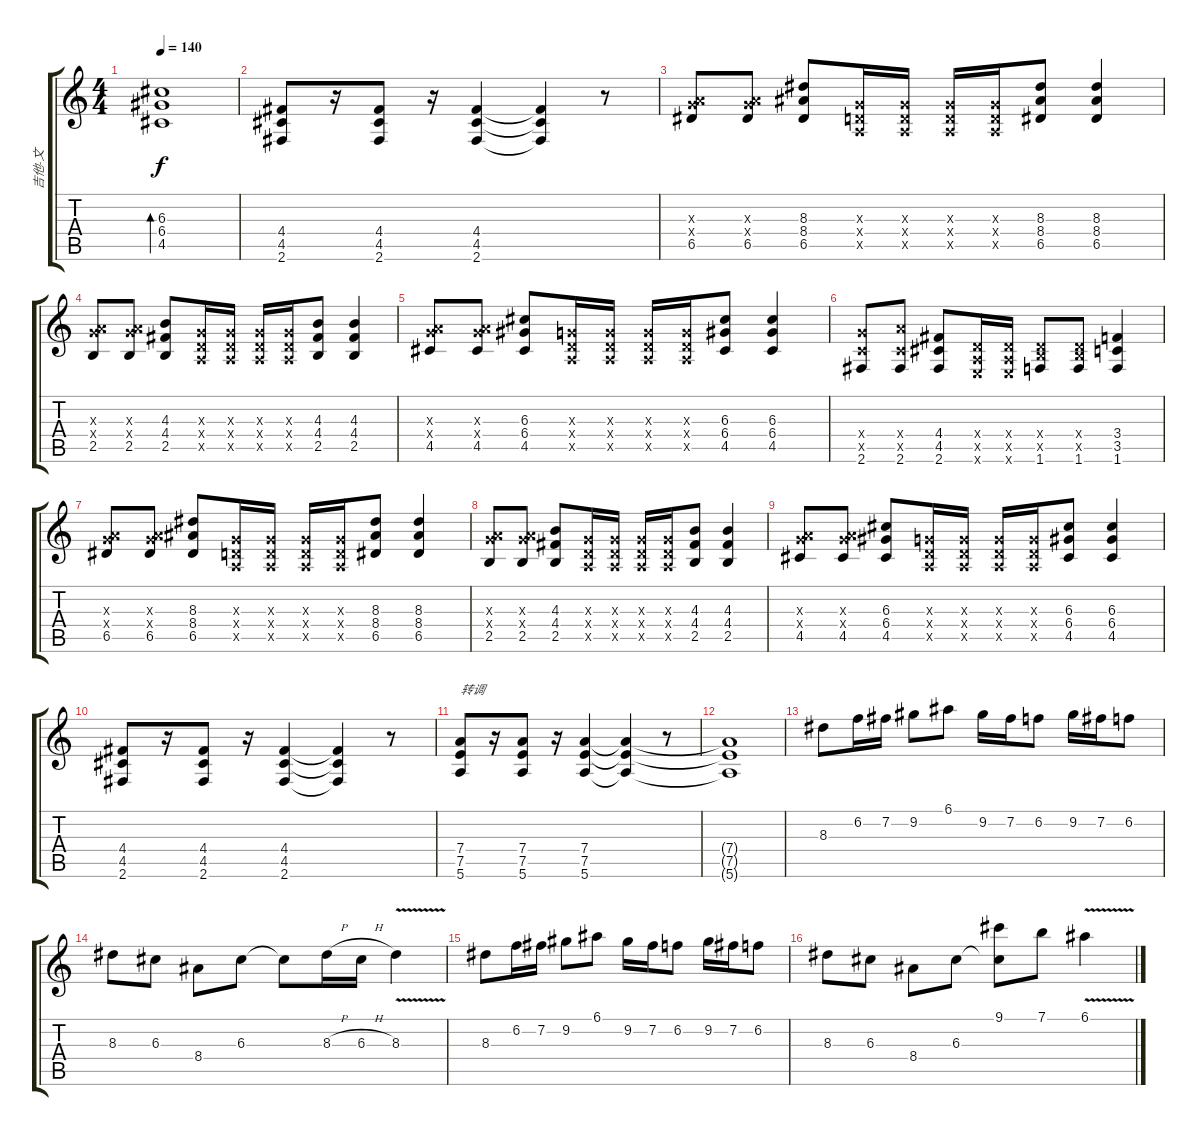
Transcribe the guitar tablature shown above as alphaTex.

\track ("吉他-文" "吉他-文") {instrument overdrivenguitar}
\staff {score tabs}
\tuning (E4 B3 G3 D3 A2 E2) {hide}
\ts (4 4)
\tempo 140
\clef g2
\ks c
(6.3 6.4 4.5).1{bd 480 dy f} |
(4.4 4.5 2.6).8{instrument overdrivenguitar} r.16 (4.4 4.5 2.6).8 r.16 (4.4 4.5 2.6).4 (4.4{t} 4.5{t} 2.6{t}).4 r.8 |
(0.3{x} 7.4{x} 6.5).8 (0.3{x} 7.4{x} 6.5).8 (8.3 8.4 6.5).8 (0.3{x} 0.4{x} 0.5{x}).16 (0.3{x} 0.4{x} 0.5{x}).16 (0.3{x} 0.4{x} 0.5{x}).16 (0.3{x} 0.4{x} 0.5{x}).16 (8.3 8.4 6.5).8 (8.3 8.4 6.5).4 |
(0.3{x} 7.4{x} 2.5).8 (0.3{x} 7.4{x} 2.5).8 (4.3 4.4 2.5).8 (0.3{x} 0.4{x} 0.5{x}).16 (0.3{x} 0.4{x} 0.5{x}).16 (0.3{x} 0.4{x} 0.5{x}).16 (0.3{x} 0.4{x} 0.5{x}).16 (4.3 4.4 2.5).8 (4.3 4.4 2.5).4 |
(0.3{x} 7.4{x} 4.5).8 (0.3{x} 7.4{x} 4.5).8 (6.3 6.4 4.5).8 (0.3{x} 0.4{x} 0.5{x}).16 (0.3{x} 0.4{x} 0.5{x}).16 (0.3{x} 0.4{x} 0.5{x}).16 (0.3{x} 0.4{x} 0.5{x}).16 (6.3 6.4 4.5).8 (6.3 6.4 4.5).4 |
(5.4{x} 3.5{x} 2.6).8 (7.4{x} 3.5{x} 2.6).8 (4.4 4.5 2.6).8 (0.4{x} 0.5{x} 0.6{x}).16 (0.4{x} 0.5{x} 0.6{x}).16 (0.4{x} 2.5{x} 1.6).8 (0.4{x} 2.5{x} 1.6).8 (3.4 3.5 1.6).4 |
(0.3{x} 7.4{x} 6.5).8 (0.3{x} 7.4{x} 6.5).8 (8.3 8.4 6.5).8 (0.3{x} 0.4{x} 0.5{x}).16 (0.3{x} 0.4{x} 0.5{x}).16 (0.3{x} 0.4{x} 0.5{x}).16 (0.3{x} 0.4{x} 0.5{x}).16 (8.3 8.4 6.5).8 (8.3 8.4 6.5).4 |
(0.3{x} 7.4{x} 2.5).8 (0.3{x} 7.4{x} 2.5).8 (4.3 4.4 2.5).8 (0.3{x} 0.4{x} 0.5{x}).16 (0.3{x} 0.4{x} 0.5{x}).16 (0.3{x} 0.4{x} 0.5{x}).16 (0.3{x} 0.4{x} 0.5{x}).16 (4.3 4.4 2.5).8 (4.3 4.4 2.5).4 |
(0.3{x} 7.4{x} 4.5).8 (0.3{x} 7.4{x} 4.5).8 (6.3 6.4 4.5).8 (0.3{x} 0.4{x} 0.5{x}).16 (0.3{x} 0.4{x} 0.5{x}).16 (0.3{x} 0.4{x} 0.5{x}).16 (0.3{x} 0.4{x} 0.5{x}).16 (6.3 6.4 4.5).8 (6.3 6.4 4.5).4 |
(4.4 4.5 2.6).8 r.16 (4.4 4.5 2.6).8 r.16 (4.4 4.5 2.6).4 (4.4{t} 4.5{t} 2.6{t}).4 r.8 |
(7.4 7.5 5.6).8{txt "转调"} r.16 (7.4 7.5 5.6).8 r.16 (7.4 7.5 5.6).4 (7.4{t} 7.5{t} 5.6{t}).4 r.8 |
(7.4{t} 7.5{t} 5.6{t}).1 |
8.3.8 6.2.16 7.2.16 9.2.8 6.1.8 9.2.16 7.2.16 6.2.8 9.2.16 7.2.16 6.2.8 |
8.3.8 6.3.8 8.4.8 6.3.8 6.3{t}.8 8.3{h}.16 6.3{h}.16 8.3{v}.4 |
8.3.8 6.2.16 7.2.16 9.2.8 6.1.8 9.2.16 7.2.16 6.2.8 9.2.16 7.2.16 6.2.8 |
8.3.8 6.3.8 8.4.8 6.3.8 (9.1 6.3{t}).8 7.1.8 6.1{v}.4
